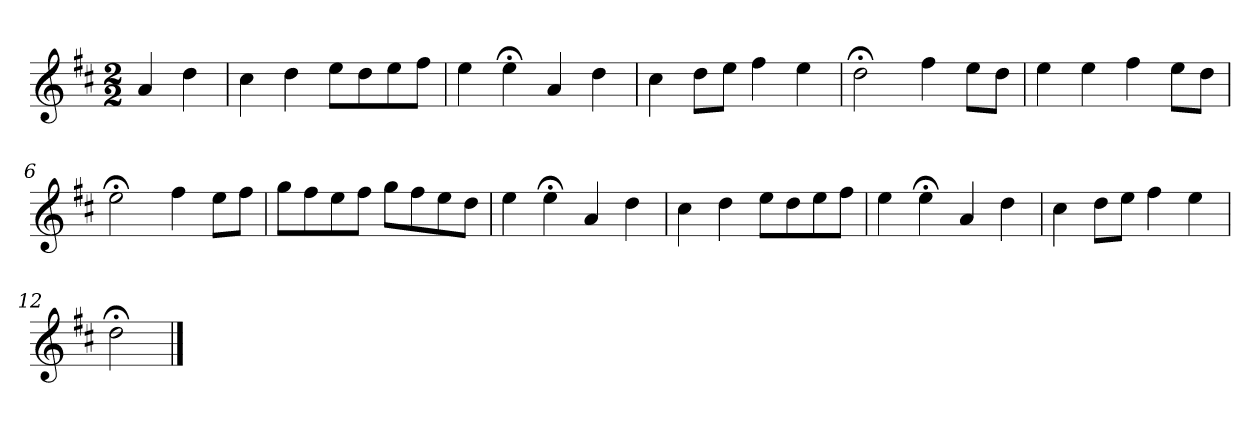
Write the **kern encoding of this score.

**kern
*part1
*staff1
*k[f#c#]
*D:
*M2/2
*MM120
=
4a
4dd
=1
4cc#
4dd
8eeL
8dd
8ee
8ff#J
=2
4ee
4ee;<
4a
4dd
=3
4cc#
8ddL
8eeJ
4ff#
4ee
=4
2dd;<
4ff#
8eeL
8ddJ
=5
4ee
4ee
4ff#
8eeL
8ddJ
=6
2ee;<
4ff#
8eeL
8ff#J
=7
8ggL
8ff#
8ee
8ff#J
8ggL
8ff#
8ee
8ddJ
=8
4ee
4ee;<
4a
4dd
=9
4cc#
4dd
8eeL
8dd
8ee
8ff#J
=10
4ee
4ee;<
4a
4dd
=11
4cc#
8ddL
8eeJ
4ff#
4ee
=12
2dd;<
==
*-
